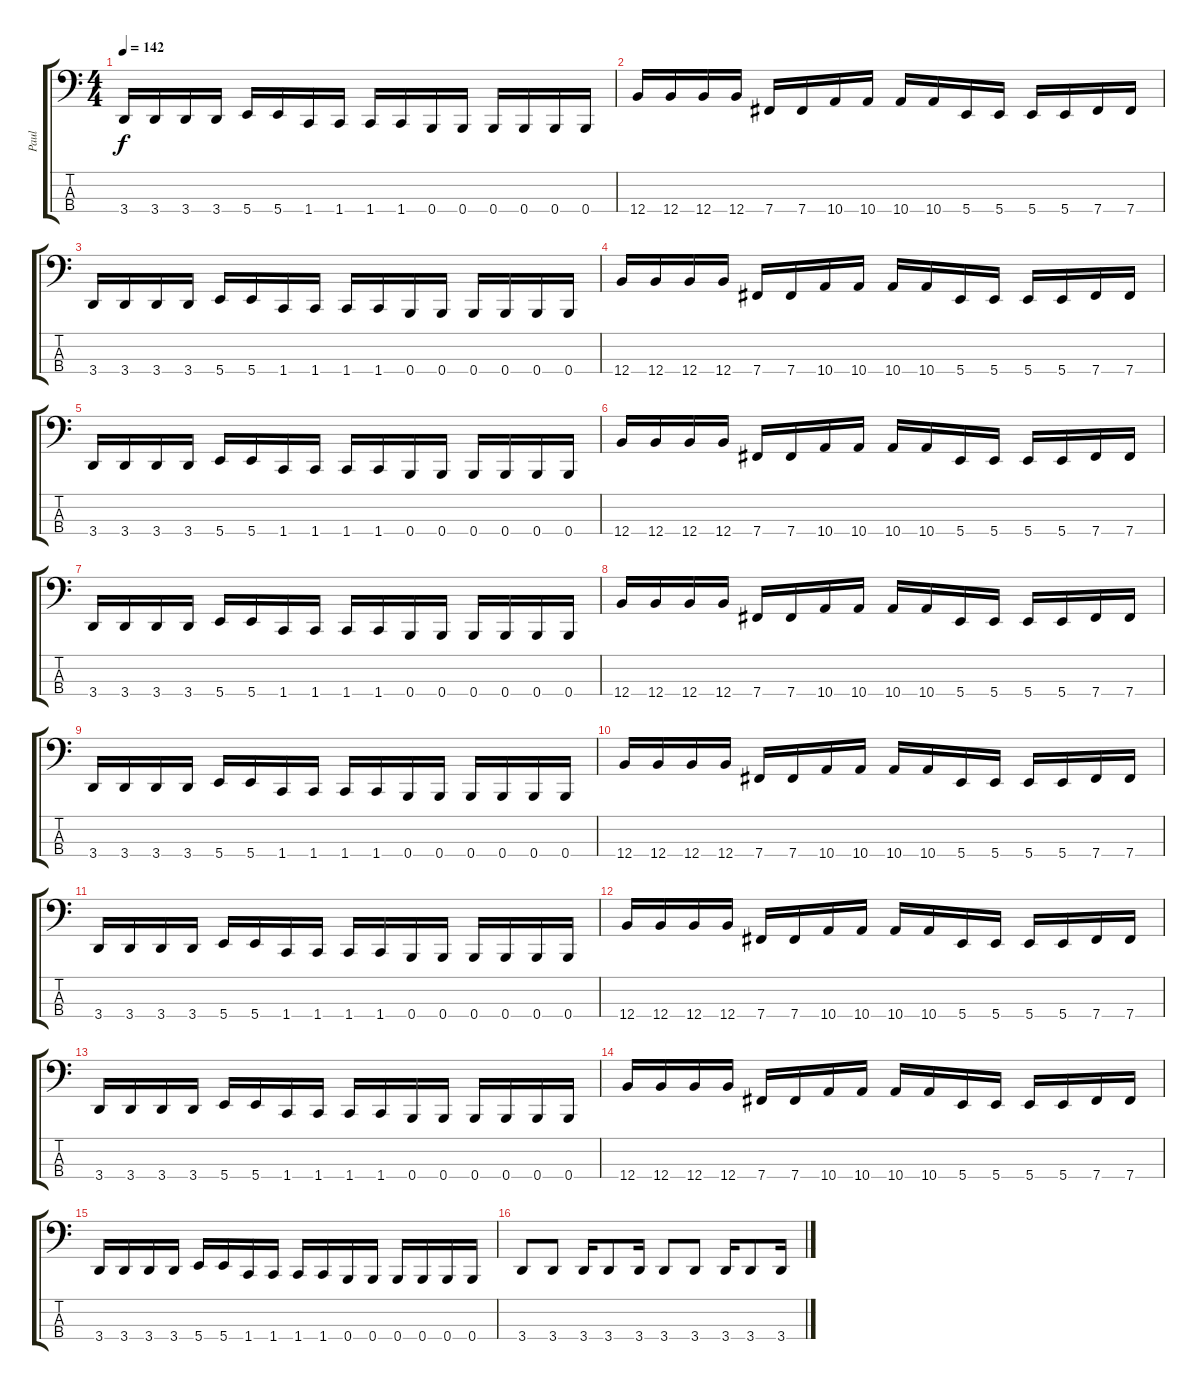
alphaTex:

\track ("Paul" "Paul") {instrument electricbasspick}
\staff {score tabs}
\tuning (E2 B1 Gb1 B0) {hide}
\ts (4 4)
\tempo 142
\clef f4
\ks c
3.4.16{dy f} 3.4.16 3.4.16 3.4.16 5.4.16 5.4.16 1.4.16 1.4.16 1.4.16 1.4.16 0.4.16 0.4.16 0.4.16 0.4.16 0.4.16 0.4.16 |
12.4.16 12.4.16 12.4.16 12.4.16 7.4.16 7.4.16 10.4.16 10.4.16 10.4.16 10.4.16 5.4.16 5.4.16 5.4.16 5.4.16 7.4.16 7.4.16 |
3.4.16 3.4.16 3.4.16 3.4.16 5.4.16 5.4.16 1.4.16 1.4.16 1.4.16 1.4.16 0.4.16 0.4.16 0.4.16 0.4.16 0.4.16 0.4.16 |
12.4.16 12.4.16 12.4.16 12.4.16 7.4.16 7.4.16 10.4.16 10.4.16 10.4.16 10.4.16 5.4.16 5.4.16 5.4.16 5.4.16 7.4.16 7.4.16 |
3.4.16 3.4.16 3.4.16 3.4.16 5.4.16 5.4.16 1.4.16 1.4.16 1.4.16 1.4.16 0.4.16 0.4.16 0.4.16 0.4.16 0.4.16 0.4.16 |
12.4.16 12.4.16 12.4.16 12.4.16 7.4.16 7.4.16 10.4.16 10.4.16 10.4.16 10.4.16 5.4.16 5.4.16 5.4.16 5.4.16 7.4.16 7.4.16 |
3.4.16 3.4.16 3.4.16 3.4.16 5.4.16 5.4.16 1.4.16 1.4.16 1.4.16 1.4.16 0.4.16 0.4.16 0.4.16 0.4.16 0.4.16 0.4.16 |
12.4.16 12.4.16 12.4.16 12.4.16 7.4.16 7.4.16 10.4.16 10.4.16 10.4.16 10.4.16 5.4.16 5.4.16 5.4.16 5.4.16 7.4.16 7.4.16 |
3.4.16 3.4.16 3.4.16 3.4.16 5.4.16 5.4.16 1.4.16 1.4.16 1.4.16 1.4.16 0.4.16 0.4.16 0.4.16 0.4.16 0.4.16 0.4.16 |
12.4.16 12.4.16 12.4.16 12.4.16 7.4.16 7.4.16 10.4.16 10.4.16 10.4.16 10.4.16 5.4.16 5.4.16 5.4.16 5.4.16 7.4.16 7.4.16 |
3.4.16 3.4.16 3.4.16 3.4.16 5.4.16 5.4.16 1.4.16 1.4.16 1.4.16 1.4.16 0.4.16 0.4.16 0.4.16 0.4.16 0.4.16 0.4.16 |
12.4.16 12.4.16 12.4.16 12.4.16 7.4.16 7.4.16 10.4.16 10.4.16 10.4.16 10.4.16 5.4.16 5.4.16 5.4.16 5.4.16 7.4.16 7.4.16 |
3.4.16 3.4.16 3.4.16 3.4.16 5.4.16 5.4.16 1.4.16 1.4.16 1.4.16 1.4.16 0.4.16 0.4.16 0.4.16 0.4.16 0.4.16 0.4.16 |
12.4.16 12.4.16 12.4.16 12.4.16 7.4.16 7.4.16 10.4.16 10.4.16 10.4.16 10.4.16 5.4.16 5.4.16 5.4.16 5.4.16 7.4.16 7.4.16 |
3.4.16 3.4.16 3.4.16 3.4.16 5.4.16 5.4.16 1.4.16 1.4.16 1.4.16 1.4.16 0.4.16 0.4.16 0.4.16 0.4.16 0.4.16 0.4.16 |
3.4.8 3.4.8 3.4.16 3.4.8 3.4.16 3.4.8 3.4.8 3.4.16 3.4.8 3.4.16
